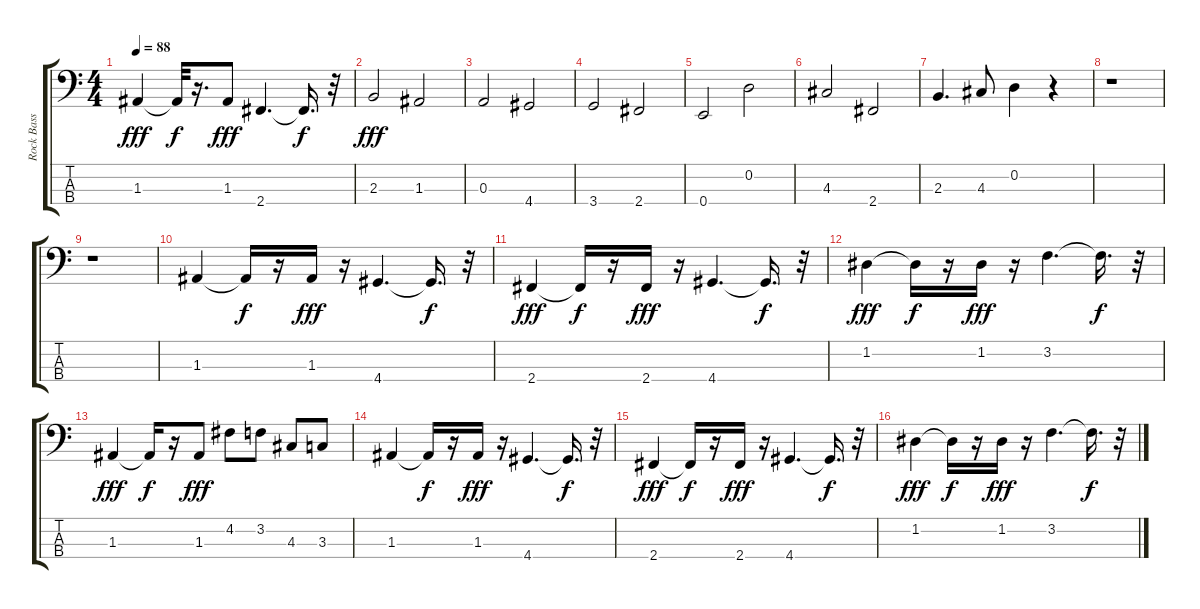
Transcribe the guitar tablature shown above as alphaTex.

\track ("Rock Bass" "Rock Bass") {instrument fretlessbass}
\staff {score tabs}
\tuning (G2 D2 A1 E1) {hide}
\ts (4 4)
\tempo 88
\clef f4
\ks c
1.3.4{dy fff} 1.3{t}.32{dy f} r.16{d} 1.3.8{dy fff} 2.4.4{d} 2.4{t}.16{d dy f} r.32 |
2.3.2{dy fff} 1.3.2 |
0.3.2 4.4.2 |
3.4.2 2.4.2 |
0.4.2 0.2.2 |
4.3.2 2.4.2 |
2.3.4{d} 4.3.8 0.2.4 r.4 |
r.1 |
r.1 |
1.3.4 1.3{t}.16{dy f} r.16 1.3.16{dy fff} r.16 4.4.4{d} 4.4{t}.16{d dy f} r.32 |
2.4.4{dy fff} 2.4{t}.16{dy f} r.16 2.4.16{dy fff} r.16 4.4.4{d} 4.4{t}.16{d dy f} r.32 |
1.2.4{dy fff} 1.2{t}.16{dy f} r.16 1.2.16{dy fff} r.16 3.2.4{d} 3.2{t}.16{d dy f} r.32 |
1.3.4{dy fff} 1.3{t}.16{dy f} r.16 1.3.8{dy fff} 4.2.8 3.2.8 4.3.8 3.3.8 |
1.3.4 1.3{t}.16{dy f} r.16 1.3.16{dy fff} r.16 4.4.4{d} 4.4{t}.16{d dy f} r.32 |
2.4.4{dy fff} 2.4{t}.16{dy f} r.16 2.4.16{dy fff} r.16 4.4.4{d} 4.4{t}.16{d dy f} r.32 |
1.2.4{dy fff} 1.2{t}.16{dy f} r.16 1.2.16{dy fff} r.16 3.2.4{d} 3.2{t}.16{d dy f} r.32
